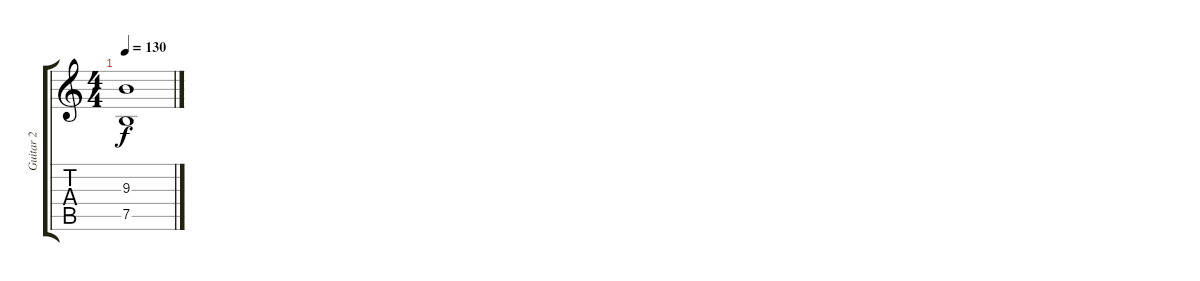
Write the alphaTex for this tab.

\track ("Guitar 2" "Guitar 2") {instrument distortionguitar}
\staff {score tabs}
\tuning (B3 Gb3 D3 A2 E2 B1) {hide}
\ts (4 4)
\tempo 130
\clef g2
\ks c
(9.3 7.5).1{dy f}
